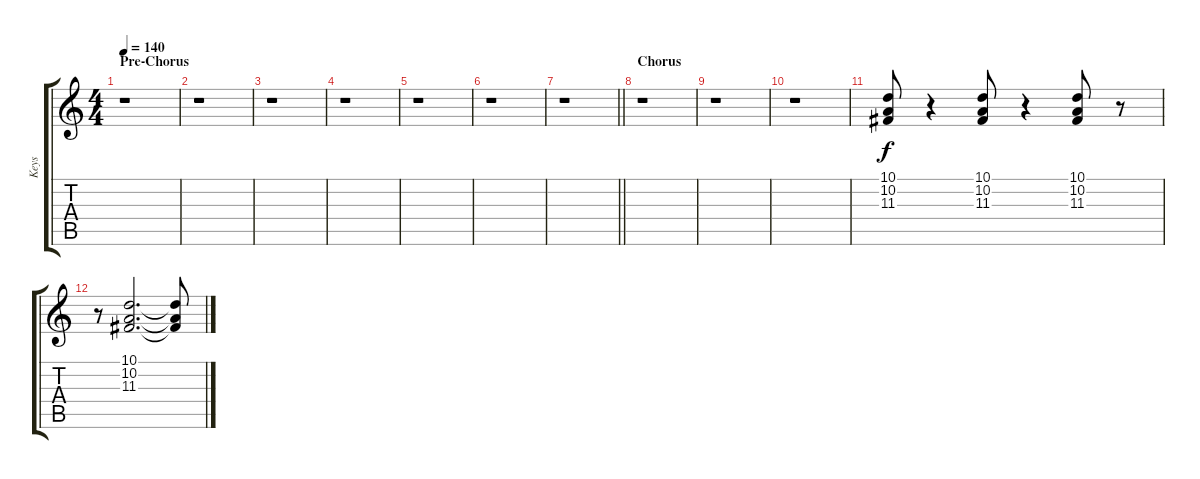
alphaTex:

\track ("Keys" "Keys") {instrument electricgrandpiano}
\staff {score tabs}
\tuning (E4 B3 G3 D3 A2 E2) {hide}
\ts (4 4)
\section ("" "Pre-Chorus")
\tempo 140
\clef g2
\ks c
r.1{dy f} |
r.1 |
r.1 |
r.1 |
r.1 |
r.1 |
\barLineRight lightlight
r.1 |
\section ("" "Chorus")
r.1 |
r.1 |
r.1 |
(10.1 10.2 11.3).8 r.4 (10.1 10.2 11.3).8 r.4 (10.1 10.2 11.3).8 r.8 |
r.8 (10.1 10.2 11.3).2{d} (10.1{t} 10.2{t} 11.3{t}).8
